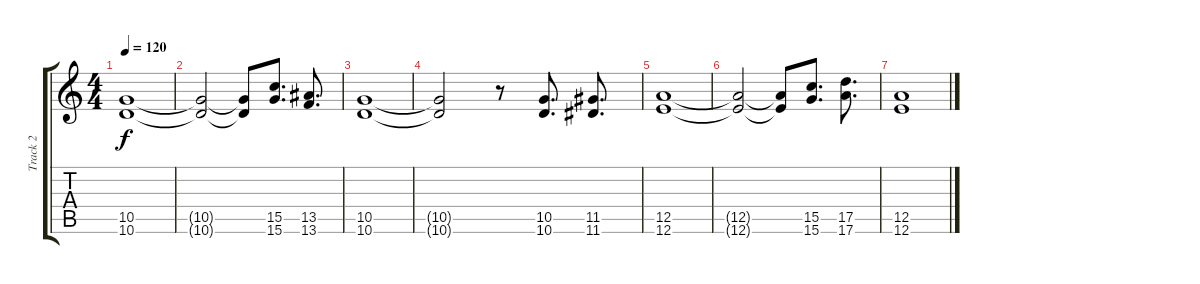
\track ("Track 2" "Track 2") {instrument overdrivenguitar}
\staff {score tabs}
\tuning (E4 B3 G3 D3 A2 E2) {hide}
\ts (4 4)
\tempo 120
\clef g2
\ks c
(10.5 10.6).1{dy f} |
(10.5{t} 10.6{t}).2 (10.5{t} 10.6{t}).8 (15.5 15.6).8{d} (13.5 13.6).8{d} |
(10.5 10.6).1 |
(10.5{t} 10.6{t}).2 r.8 (10.5 10.6).8{d} (11.5 11.6).8{d} |
(12.5 12.6).1 |
(12.5{t} 12.6{t}).2 (12.5{t} 12.6{t}).8 (15.5 15.6).8{d} (17.5 17.6).8{d} |
(12.5 12.6).1
